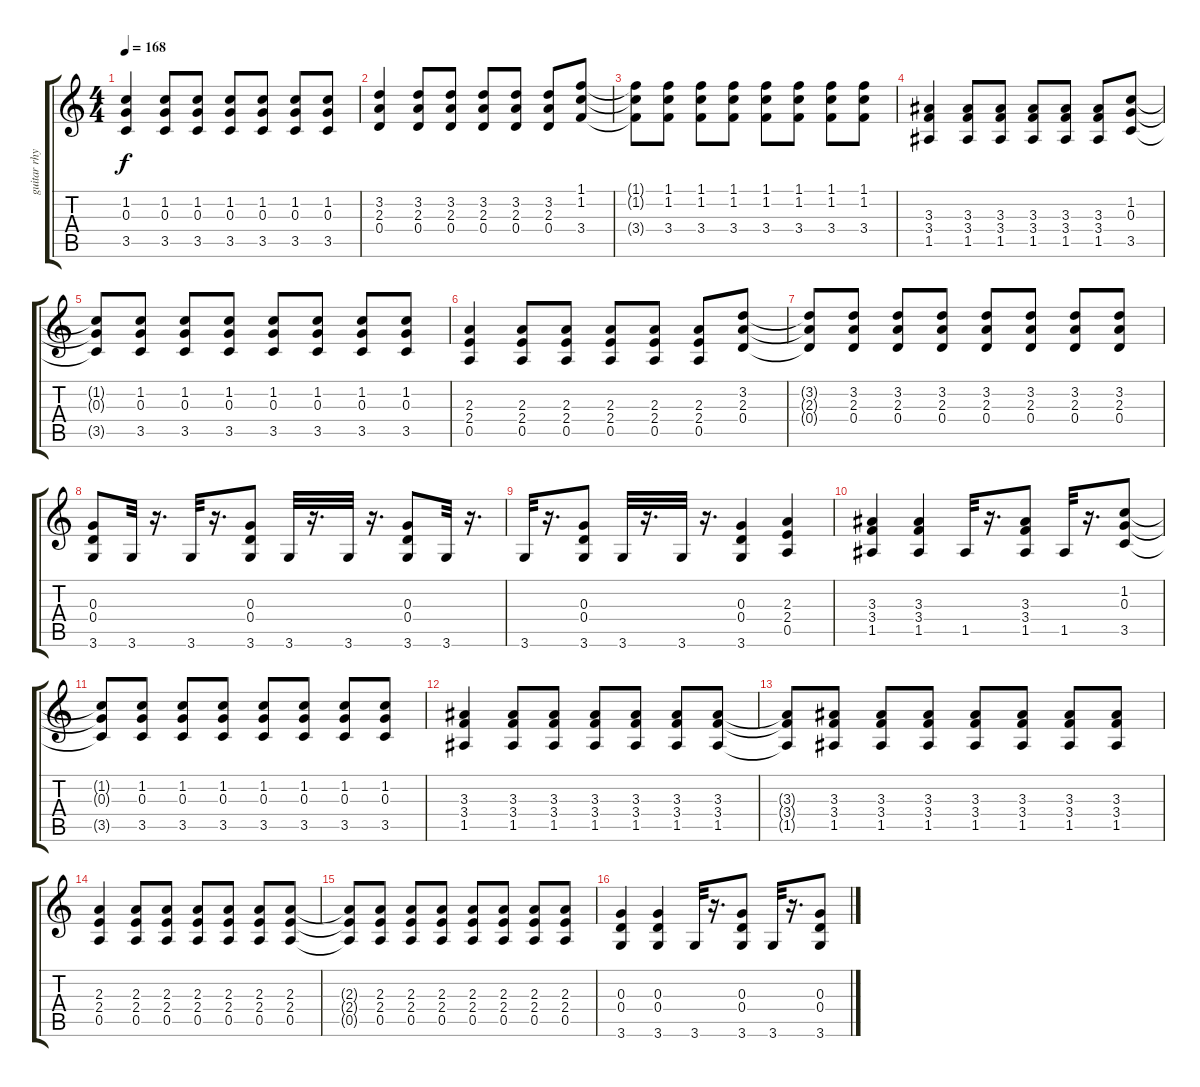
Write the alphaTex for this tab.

\track ("guitar rhythm" "guitar rhy") {instrument distortionguitar}
\staff {score tabs}
\tuning (E4 B3 G3 D3 A2 E2) {hide}
\ts (4 4)
\tempo 168
\clef g2
\ks c
(1.2 0.3 3.5).4{dy f} (1.2 0.3 3.5).8 (1.2 0.3 3.5).8 (1.2 0.3 3.5).8 (1.2 0.3 3.5).8 (1.2 0.3 3.5).8 (1.2 0.3 3.5).8 |
(3.2 2.3 0.4).4 (3.2 2.3 0.4).8 (3.2 2.3 0.4).8 (3.2 2.3 0.4).8 (3.2 2.3 0.4).8 (3.2 2.3 0.4).8 (1.1 1.2 3.4).8 |
(1.1{t} 1.2{t} 3.4{t}).8 (1.1 1.2 3.4).8 (1.1 1.2 3.4).8 (1.1 1.2 3.4).8 (1.1 1.2 3.4).8 (1.1 1.2 3.4).8 (1.1 1.2 3.4).8 (1.1 1.2 3.4).8 |
(3.3 3.4 1.5).4 (3.3 3.4 1.5).8 (3.3 3.4 1.5).8 (3.3 3.4 1.5).8 (3.3 3.4 1.5).8 (3.3 3.4 1.5).8 (1.2 0.3 3.5).8 |
(1.2{t} 0.3{t} 3.5{t}).8 (1.2 0.3 3.5).8 (1.2 0.3 3.5).8 (1.2 0.3 3.5).8 (1.2 0.3 3.5).8 (1.2 0.3 3.5).8 (1.2 0.3 3.5).8 (1.2 0.3 3.5).8 |
(2.3 2.4 0.5).4 (2.3 2.4 0.5).8 (2.3 2.4 0.5).8 (2.3 2.4 0.5).8 (2.3 2.4 0.5).8 (2.3 2.4 0.5).8 (3.2 2.3 0.4).8 |
(3.2{t} 2.3{t} 0.4{t}).8 (3.2 2.3 0.4).8 (3.2 2.3 0.4).8 (3.2 2.3 0.4).8 (3.2 2.3 0.4).8 (3.2 2.3 0.4).8 (3.2 2.3 0.4).8 (3.2 2.3 0.4).8 |
(0.3 0.4 3.6).8 3.6.32 r.16{d} 3.6.32 r.16{d} (0.3 0.4 3.6).8 3.6.32 r.16{d} 3.6.32 r.16{d} (0.3 0.4 3.6).8 3.6.32 r.16{d} |
3.6.32 r.16{d} (0.3 0.4 3.6).8 3.6.32 r.16{d} 3.6.32 r.16{d} (0.3 0.4 3.6).4 (2.3 2.4 0.5).4 |
(3.3 3.4 1.5).4 (3.3 3.4 1.5).4 1.5.32 r.16{d} (3.3 3.4 1.5).8 1.5.32 r.16{d} (1.2 0.3 3.5).8 |
(1.2{t} 0.3{t} 3.5{t}).8 (1.2 0.3 3.5).8 (1.2 0.3 3.5).8 (1.2 0.3 3.5).8 (1.2 0.3 3.5).8 (1.2 0.3 3.5).8 (1.2 0.3 3.5).8 (1.2 0.3 3.5).8 |
(3.3 3.4 1.5).4 (3.3 3.4 1.5).8 (3.3 3.4 1.5).8 (3.3 3.4 1.5).8 (3.3 3.4 1.5).8 (3.3 3.4 1.5).8 (3.3 3.4 1.5).8 |
(3.3{t} 3.4{t} 1.5{t}).8 (3.3 3.4 1.5).8 (3.3 3.4 1.5).8 (3.3 3.4 1.5).8 (3.3 3.4 1.5).8 (3.3 3.4 1.5).8 (3.3 3.4 1.5).8 (3.3 3.4 1.5).8 |
(2.3 2.4 0.5).4 (2.3 2.4 0.5).8 (2.3 2.4 0.5).8 (2.3 2.4 0.5).8 (2.3 2.4 0.5).8 (2.3 2.4 0.5).8 (2.3 2.4 0.5).8 |
(2.3{t} 2.4{t} 0.5{t}).8 (2.3 2.4 0.5).8 (2.3 2.4 0.5).8 (2.3 2.4 0.5).8 (2.3 2.4 0.5).8 (2.3 2.4 0.5).8 (2.3 2.4 0.5).8 (2.3 2.4 0.5).8 |
(0.3 0.4 3.6).4 (0.3 0.4 3.6).4 3.6.32 r.16{d} (0.3 0.4 3.6).8 3.6.32 r.16{d} (0.3 0.4 3.6).8
